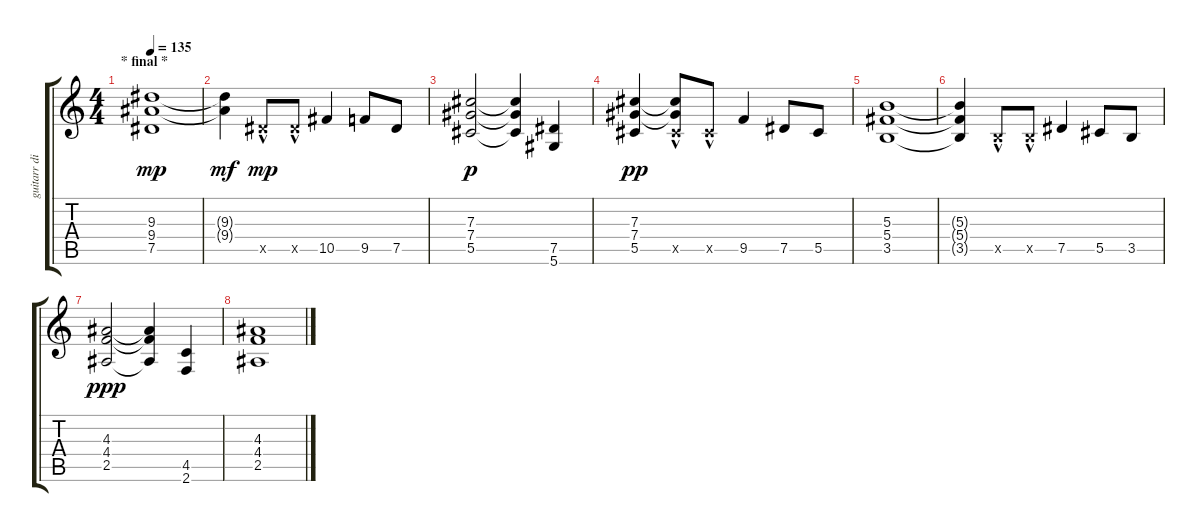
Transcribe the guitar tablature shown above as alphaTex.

\track ("guitarr distorsion (1)" "guitarr di") {instrument overdrivenguitar}
\staff {score tabs}
\tuning (Eb4 Bb3 Gb3 Db3 Ab2 Eb2) {hide}
\ts (4 4)
\section ("" "* final *")
\tempo 135
\clef g2
\ks c
(9.3 9.4 7.5).1{dy mp} |
(9.3{t} 9.4{t}).4{dy mf} 7.5{hac x}.8{dy mp} 7.5{hac x}.8 10.5.4 9.5.8 7.5.8 |
(7.3 7.4 5.5).2{dy p} (7.3{t} 7.4{t} 5.5{t}).4 (7.5 5.6).4 |
(7.3 7.4 5.5).4{dy pp} (7.3{t} 7.4{t} 5.5{hac x}).8 5.5{hac x}.8 9.5.4 7.5.8 5.5.8 |
(5.3 5.4 3.5).1 |
(5.3{t} 5.4{t} 3.5{t}).4 3.5{hac x}.8 3.5{hac x}.8 7.5.4 5.5.8 3.5.8 |
(4.3 4.4 2.5).2{dy ppp} (4.3{t} 4.4{t} 2.5{t}).4 (4.5 2.6).4 |
(4.3 4.4 2.5).1
